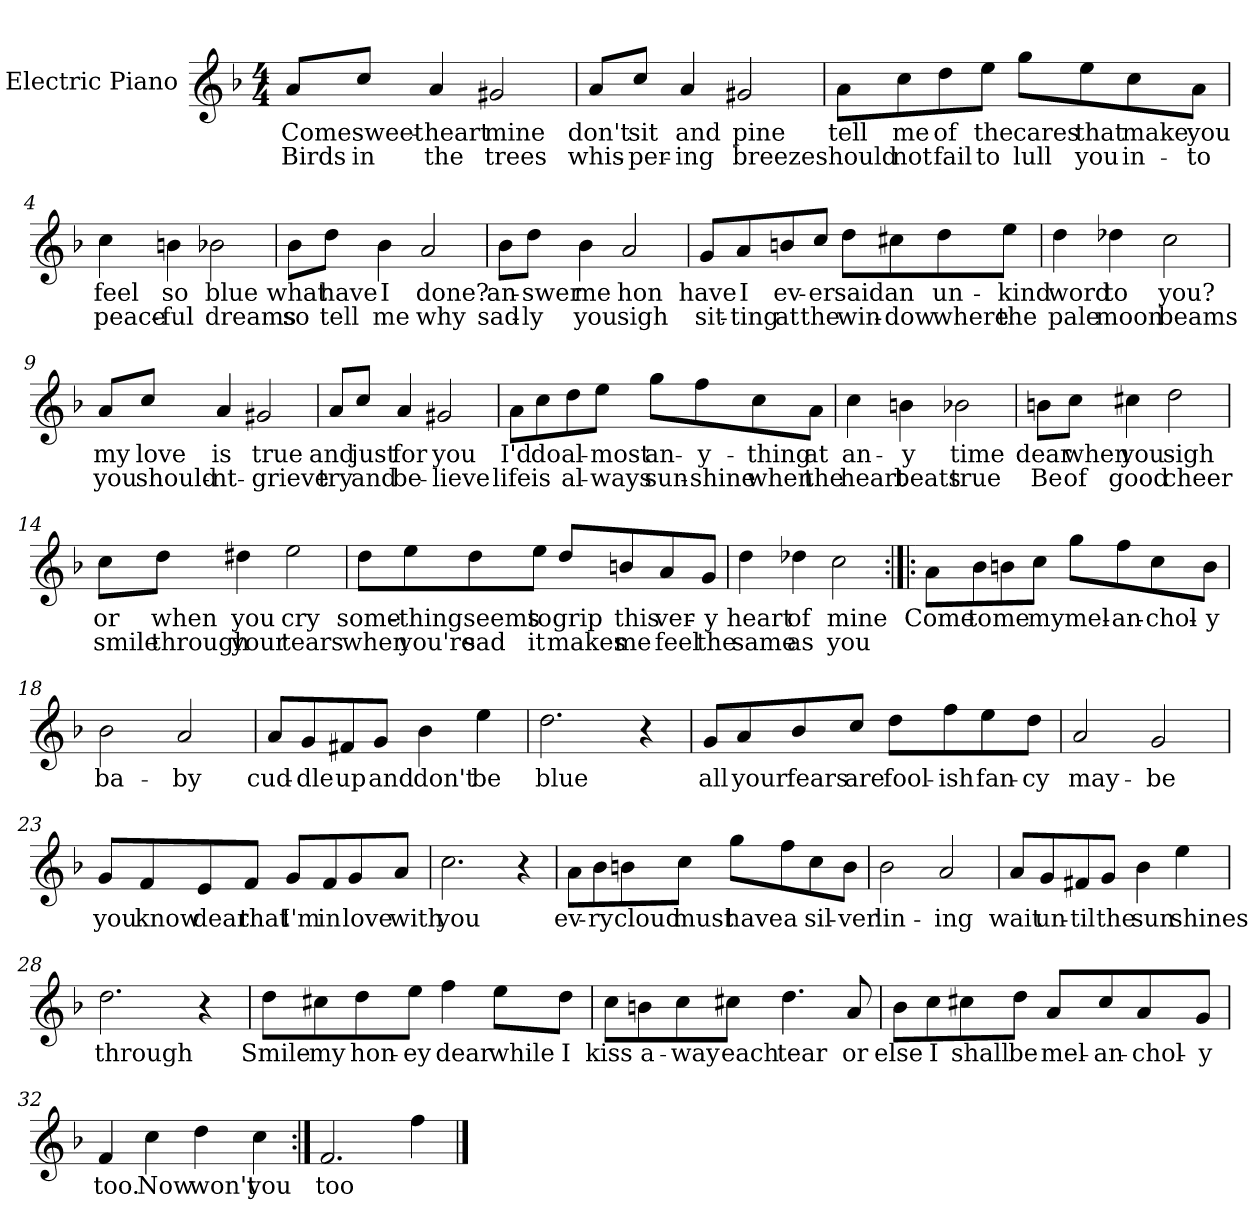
**kern	**text	**text
*part1	*part1	*part1
*staff1	*staff1	*staff1
*I"Electric Piano	*	*
*I'E.Pno	*	*
*clefG2	*	*
*k[b-]	*	*
*F:	*	*
*M4/4	*	*
=1	=1	=1
8a/L	Come	Birds
8cc/J	sweet-	in
4a/	-heart	the
2g#X/	mine	trees
=2	=2	=2
8a/L	don't	whis-
8cc/J	sit	-per-
4a/	and	-ing
2g#X/	pine	breeze
=3	=3	=3
8a\L	tell	should
8cc\	me	not
8dd\	of	fail
8ee\J	the	to
8gg\L	cares	lull
8ee\	that	you
8cc\	make	in-
8a\J	you	-to
=4	=4	=4
4cc\	feel	peace-
4bn\	so	-ful
2b-X\	blue	dreams
!!LO:LB:g=z
=5	=5	=5
8b-\L	what	so
8dd\J	have	tell
4b-\	I	me
2a/	done?	why
=6	=6	=6
8b-\L	an-	sad-
8dd\J	swer	-ly
4b-\	me	you
2a/	hon	sigh
=7	=7	=7
8g/L	have	sit-
8a/	I	-ting
8bn/	ev-	at
8cc/J	-er	the
8dd\L	said	win-
8cc#X\	an	-dow
8dd\	un-	where
8ee\J	-kind	the
=8	=8	=8
4dd\	word	pale
4dd-X\	to	moon
2cc\	you?	beams
!!LO:LB:g=z
=9	=9	=9
8a/L	my	you
8cc/J	love	should-
4a/	is	-nt-
2g#X/	true	grieve
=10	=10	=10
8a/L	and	try
8cc/J	just	and
4a/	for	be-
2g#X/	you	-lieve
=11	=11	=11
8a\L	I'd	life
8cc\	do	is
8dd\	al-	al-
8ee\J	-most	-ways
8gg\L	an-	sun-
8ff\	-y-	-shine
8cc\	-thing	when
8a\J	at	the
=12	=12	=12
4cc\	an-	heart
4bn\	-y	beats
2b-X\	time	true
!!LO:LB:g=z
=13	=13	=13
8bn\L	dear	Be
8cc\J	when	of
4cc#X\	you	good
2dd\	sigh	cheer
=14	=14	=14
8cc\L	or	smile
8dd\J	when	through
4dd#X\	you	your
2ee\	cry	tears
=15	=15	=15
8dd\L	some-	when
8ee\	-thing	you're
8dd\	seems	sad
8ee\J	to	it
8dd/L	grip	makes
8bn/	this	me
8a/	ver-	feel
8g/J	-y	the
=16	=16	=16
4dd\	heart	same
4dd-X\	of	as
2cc\	mine	you
!!LO:LB:g=z
=17:|!|:	=17:|!|:	=17:|!|:
8a\L	Come	.
8b-\	to	.
8bn\	me	.
8cc\J	my	.
8gg\L	mel-	.
8ff\	-an-	.
8cc\	-chol-	.
8b\J	-y	.
=18	=18	=18
2b-\	ba-	.
2a/	-by	.
=19	=19	=19
8a/L	cud-	.
8g/	-dle	.
8f#X/	up	.
8g/J	and	.
4b-\	don't	.
4ee\	be	.
=20	=20	=20
2.dd\	blue	.
4r	.	.
!!LO:LB:g=z
=21	=21	=21
8g/L	all	.
8a/	your	.
8b-/	fears	.
8cc/J	are	.
8dd\L	fool-	.
8ff\	-ish	.
8ee\	fan-	.
8dd\J	-cy	.
=22	=22	=22
2a/	may-	.
2g/	-be	.
=23	=23	=23
8g/L	you	.
8f/	know	.
8e/	dear	.
8f/J	that	.
8g/L	I'm	.
8f/	in	.
8g/	love	.
8a/J	with	.
=24	=24	=24
2.cc\	you	.
4r	.	.
!!LO:LB:g=z
=25	=25	=25
8a\L	ev-	.
8b-\	-ry	.
8bn\	cloud	.
8cc\J	must	.
8gg\L	have	.
8ff\	a	.
8cc\	sil-	.
8b\J	-ver	.
=26	=26	=26
2b-\	lin-	.
2a/	-ing	.
=27	=27	=27
8a/L	wait	.
8g/	un-	.
8f#X/	-til	.
8g/J	the	.
4b-\	sun	.
4ee\	shines	.
=28	=28	=28
2.dd\	through	.
4r	.	.
!!LO:LB:g=z
=29	=29	=29
8dd\L	Smile	.
8cc#X\	my	.
8dd\	hon-	.
8ee\J	-ey	.
4ff\	dear	.
8ee\L	while	.
8dd\J	I	.
=30	=30	=30
8cc\L	kiss	.
8bn\	a-	.
8cc\	-way	.
8cc#X\J	each	.
4.dd\	tear	.
8a/	or	.
=31	=31	=31
8b-\L	else	.
8cc\	I	.
8cc#X\	shall	.
8dd\J	be	.
8a/L	mel-	.
8cc#/	-an-	.
8a/	-chol-	.
8g/J	-y	.
=32	=32	=32
4f/	too.	.
4cc\	Now	.
4dd\	won't	.
4cc\	you	.
=33:|!	=33:|!	=33:|!
2.f/	too	.
4ff\	.	.
==	==	==
*-	*-	*-
